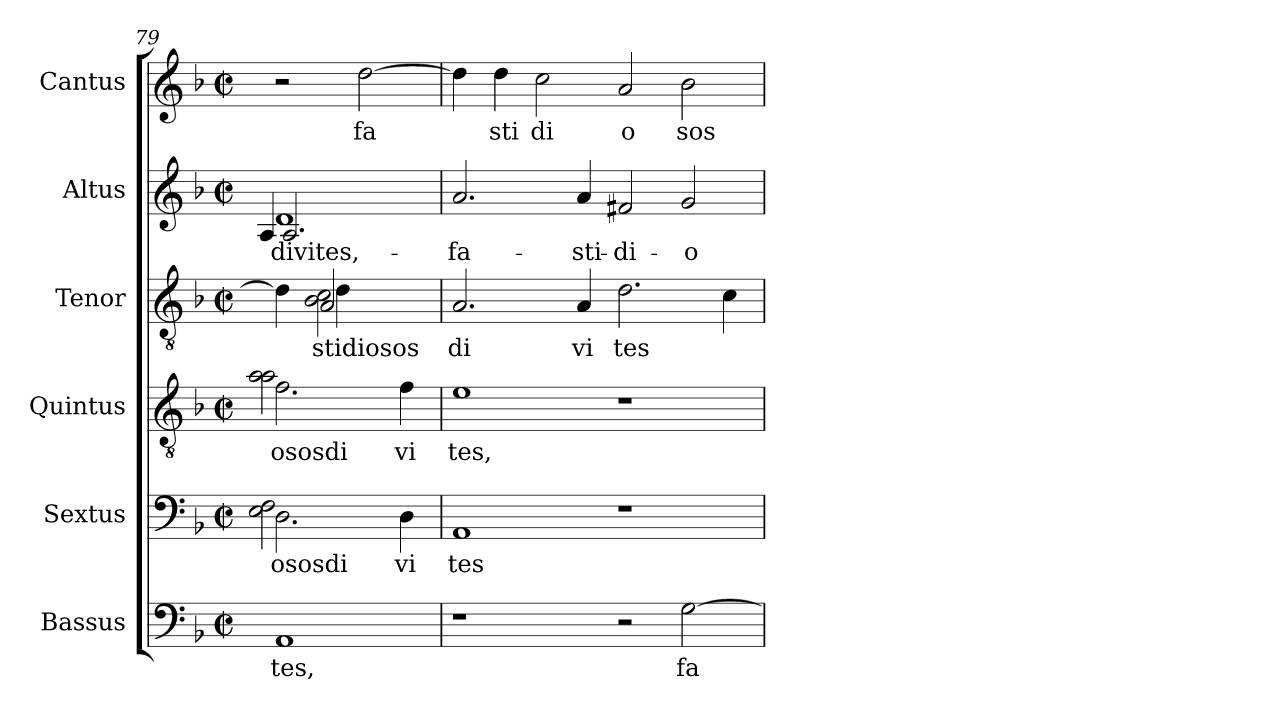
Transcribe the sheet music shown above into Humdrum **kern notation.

**kern	**text	**kern	**text	**kern	**text	**kern	**text	**kern	**text	**kern	**text
*part6	*part6	*part5	*part5	*part4	*part4	*part3	*part3	*part2	*part2	*part1	*part1
*staff6	*staff6	*staff5	*staff5	*staff4	*staff4	*staff3	*staff3	*staff2	*staff2	*staff1	*staff1
*I"Bassus	*	*I"Sextus	*	*I"Quintus	*	*I"Tenor	*	*I"Altus	*	*I"Cantus	*
*clefF4	*	*clefF4	*	*clefGv2	*	*clefGv2	*	*clefG2	*	*clefG2	*
*k[b-]	*	*k[b-]	*	*k[b-]	*	*k[b-]	*	*k[b-]	*	*k[b-]	*
*F:	*	*F:	*	*F:	*	*F:	*	*F:	*	*F:	*
*M2/2	*	*M2/2	*	*M2/2	*	*M2/2	*	*M2/2	*	*M2/2	*
*met(c|)	*	*met(c|)	*	*met(c|)	*	*met(c|)	*	*met(c|)	*	*met(c|)	*
=79	=79	=79	=79	=79	=79	=79	=79	=79	=79	=79	=79
!	!LO:LY:b:cj	!	!LO:LY:b:cj	!	!LO:LY:b:cj	!	!LO:LY:b:cj	!	!LO:LY:b:cj	!	!
*	*	*^	*	*^	*	*^	*	*^	*	*	*
*	*	*	*	*	*	*	*	*	*^	*	*	*^	*	*	*
1AA	-tes,	2.D\	2F\ 2E\	ososdi	2.f\	2a\ 2a\	ososdi	4d\]	4ryy	4ryy	.	1d	2.A/	4A/	divites,-	2r	.
!	!	!	!	!	!	!	!	!	!	!	!LO:LY:b:cj	!	!	!	!	!	!
.	.	.	.	.	.	.	.	2c\ 2B-\	2A/	4d\	stidiosos	.	.	2.ryy	.	.	.
!	!	!	!	!	!	!	!	!	!	!	!	!	!	!	!	!	!LO:LY:b:cj
.	.	.	2ryy	.	.	2ryy	.	.	.	4ryy	.	.	.	.	.	[>2dd\	fa
!	!	!	!	!LO:LY:b:cj	!	!	!LO:LY:b:cj	!	!	!	!	!	!	!	!	!	!
.	.	4D\	.	vi	4f\	.	vi	4ryy	4ryy	4ryy	.	.	4ryy	.	.	.	.
*	*	*v	*v	*	*	*	*	*	*	*	*	*	*v	*v	*	*	*
*	*	*	*	*v	*v	*	*	*	*	*	*	*	*	*	*
=80	=80	=80	=80	=80	=80	=80	=80	=80	=80	=80	=80	=80	=80	=80
!	!	!	!LO:LY:b:cj	!	!LO:LY:b:cj	!	!	!	!LO:LY:b:cj	!	!	!LO:LY:b:cj	!	!LO:LY:b:cj
*	*	*	*	*	*	*v	*v	*v	*	*	*	*	*	*
*	*	*	*	*	*	*	*	*v	*v	*	*	*
1r	.	1AA	tes	1e	tes,	2.A/	di	2.a/	-fa-	4dd\]	.
!	!	!	!	!	!	!	!	!	!	!	!LO:LY:b:cj
.	.	.	.	.	.	.	.	.	.	4dd\	sti
!	!	!	!	!	!	!	!	!	!	!	!LO:LY:b:cj
.	.	.	.	.	.	.	.	.	.	2cc\	di
!	!	!	!	!	!	!	!LO:LY:b:cj	!	!LO:LY:b:cj	!	!
.	.	.	.	.	.	4A/	vi	4a/	-sti-	.	.
!	!	!	!	!	!	!	!LO:LY:b:cj	!	!LO:LY:b:cj	!	!LO:LY:b:cj
2r	.	1r	.	1r	.	2.d\	tes	2f#X/	-di-	2a/	o
!	!LO:LY:b:cj	!	!	!	!	!	!	!	!LO:LY:b:cj	!	!LO:LY:b:cj
[>2G\	fa-	.	.	.	.	.	.	2g/	-o-	2b-\	sos
!	!	!	!	!	!	!	!LO:LY:b:cj	!	!	!	!
.	.	.	.	.	.	4c\	.	.	.	.	.
=	=	=	=	=	=	=	=	=	=	=	=
*-	*-	*-	*-	*-	*-	*-	*-	*-	*-	*-	*-
